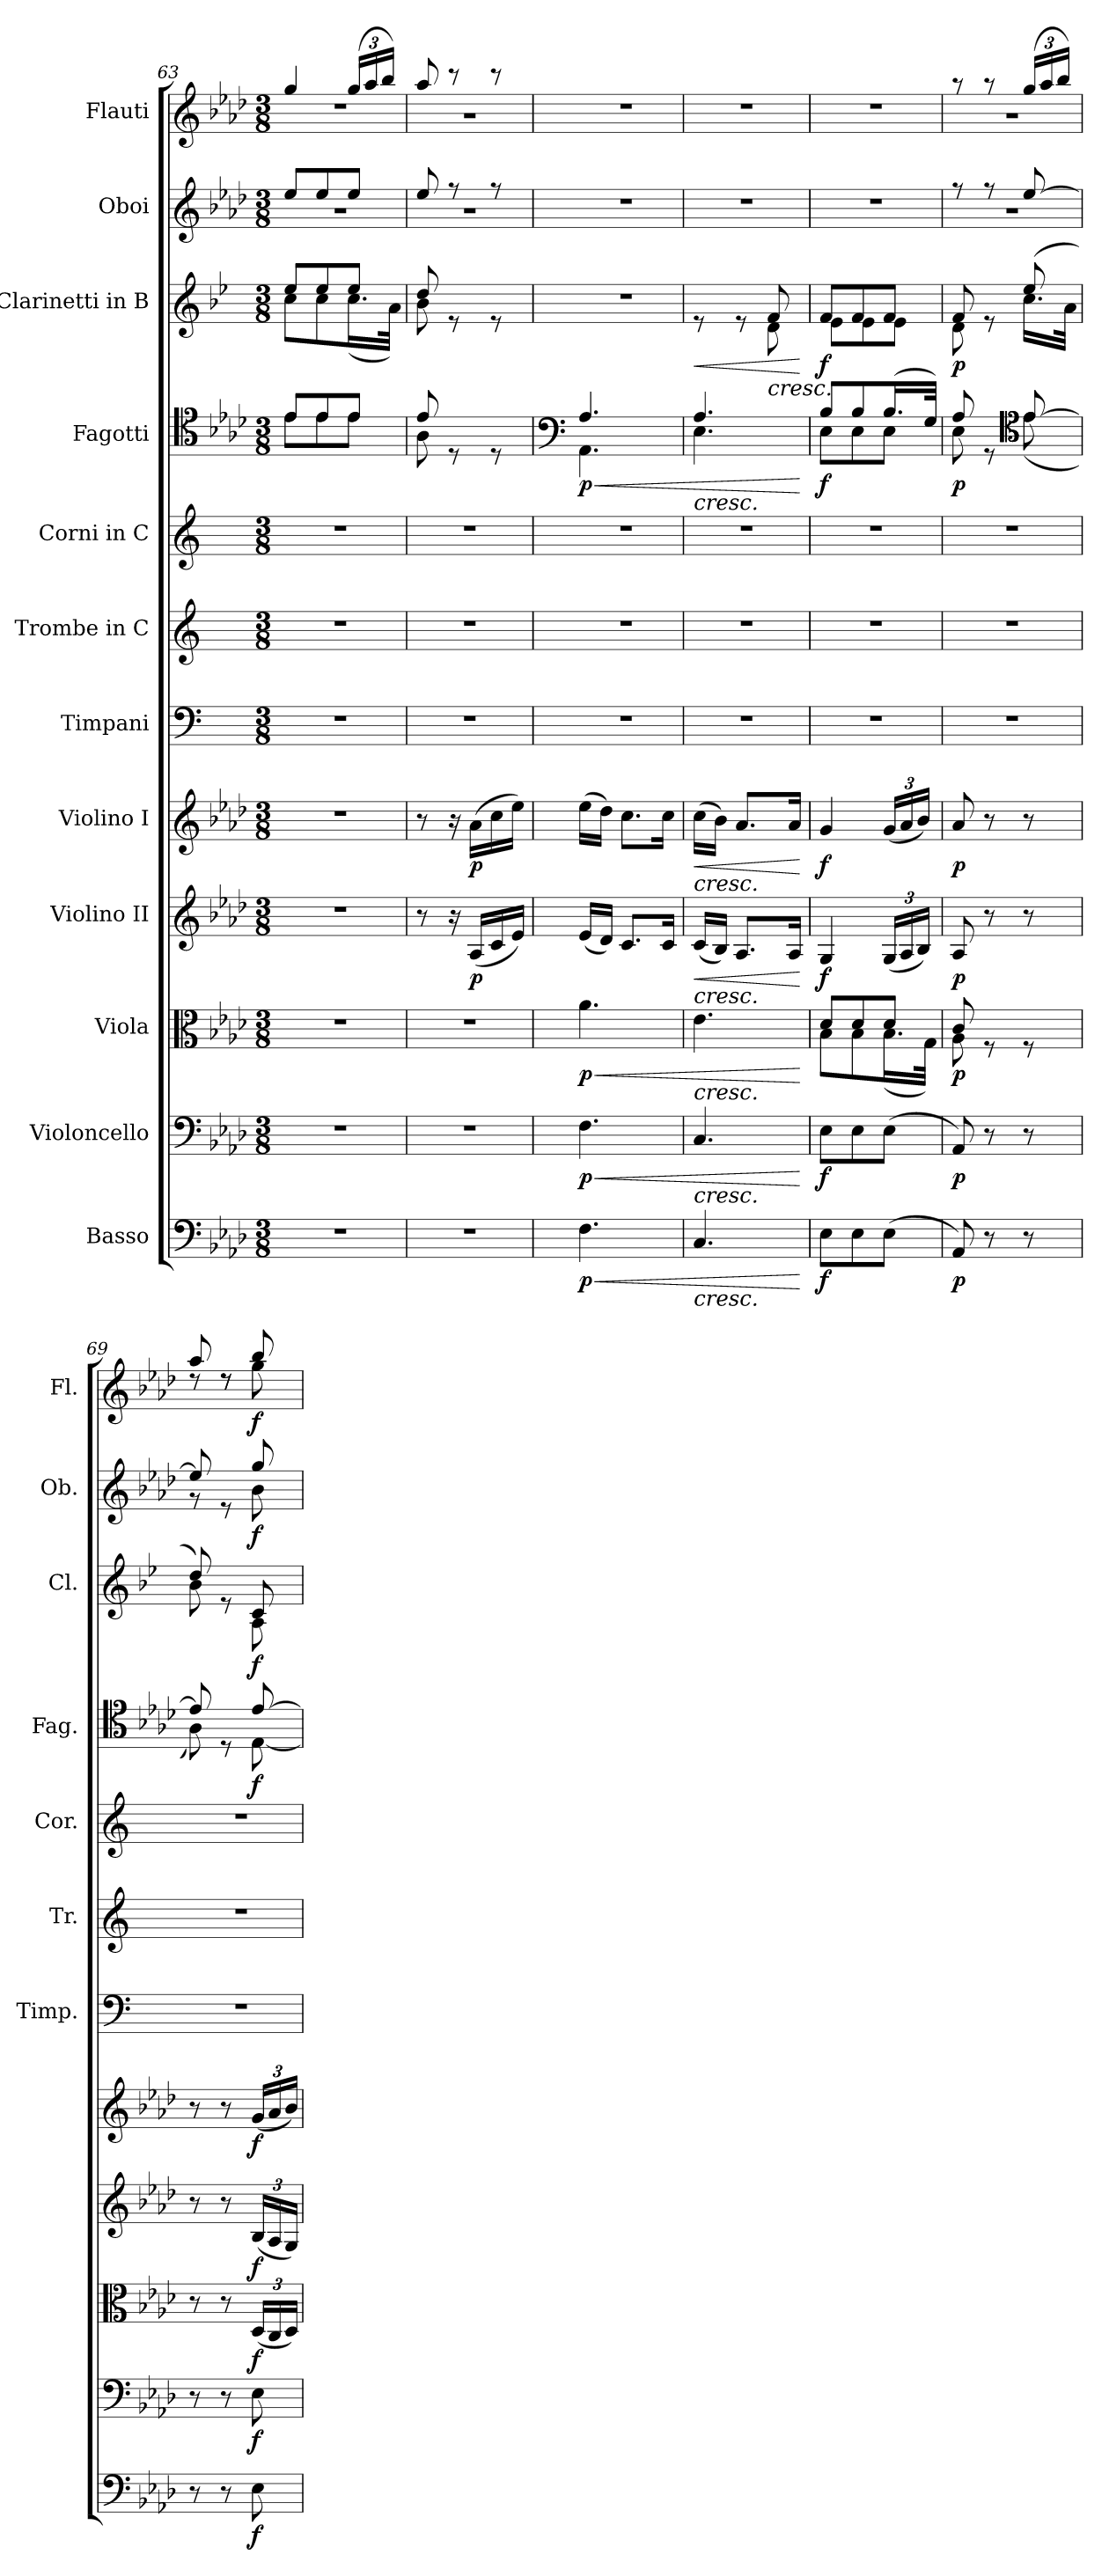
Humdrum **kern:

**kern	**dynam	**kern	**dynam	**kern	**dynam	**kern	**dynam	**kern	**dynam	**kern	**kern	**kern	**kern	**dynam	**kern	**dynam	**kern	**dynam	**kern	**dynam
*part12	*part12	*part11	*part11	*part10	*part10	*part9	*part9	*part8	*part8	*part7	*part6	*part5	*part4	*part4	*part3	*part3	*part2	*part2	*part1	*part1
*staff12	*staff12	*staff11	*staff11	*staff10	*staff10	*staff9	*staff9	*staff8	*staff8	*staff7	*staff6	*staff5	*staff4	*staff4	*staff3	*staff3	*staff2	*staff2	*staff1	*staff1
*I"Basso	*	*I"Violoncello	*	*I"Viola	*	*I"Violino II	*	*I"Violino I	*	*I"Timpani	*I"Trombe in C	*I"Corni in C	*I"Fagotti	*	*I"Clarinetti in B	*	*I"Oboi	*	*I"Flauti	*
*	*	*	*	*	*	*	*	*	*	*I'Timp.	*I'Tr.	*I'Cor.	*I'Fag.	*	*I'Cl.	*	*I'Ob.	*	*I'Fl.	*
*clefF4	*	*clefF4	*	*clefC3	*	*clefG2	*	*clefG2	*	*clefF4	*clefG2	*clefG2	*clefC4	*	*clefG2	*	*clefG2	*	*clefG2	*
*ITrd7c12	*	*	*	*	*	*	*	*	*	*	*	*ITrd7c12	*	*	*ITrd1c2	*	*	*	*	*
*k[b-e-a-d-]	*	*k[b-e-a-d-]	*	*k[b-e-a-d-]	*	*k[b-e-a-d-]	*	*k[b-e-a-d-]	*	*k[]	*k[]	*k[]	*k[b-e-a-d-]	*	*k[b-e-a-d-]	*	*k[b-e-a-d-]	*	*k[b-e-a-d-]	*
*M3/8	*	*M3/8	*	*M3/8	*	*M3/8	*	*M3/8	*	*M3/8	*M3/8	*M3/8	*M3/8	*	*M3/8	*	*M3/8	*	*M3/8	*
=63	=63	=63	=63	=63	=63	=63	=63	=63	=63	=63	=63	=63	=63	=63	=63	=63	=63	=63	=63	=63
*	*	*	*	*	*	*	*	*	*	*	*	*	*^	*	*^	*	*^	*	*^	*
4.r	.	4.r	.	4.r	.	4.r	.	4.r	.	4.r	4.r	4.r	8e-/L	8e-\L	.	8dd-/L	8b-\L	.	8ee-/L	4.r	.	4gg/	4.rdd	.
.	.	.	.	.	.	.	.	.	.	.	.	.	8e-/	8e-\	.	8dd-/	8b-\	.	8ee-/	.	.	.	.	.
*	*	*	*	*	*	*	*	*	*	*	*	*	*	*	*	*	*	*	*	*	*	*Xbrackettup	*	*
.	.	.	.	.	.	.	.	.	.	.	.	.	8e-/J	8e-\J	.	8dd-/J	(16.b-\L	.	8ee-/J	.	.	(24gg/LL	.	.
.	.	.	.	.	.	.	.	.	.	.	.	.	.	.	.	.	.	.	.	.	.	24aa-/	.	.
.	.	.	.	.	.	.	.	.	.	.	.	.	.	.	.	.	.	.	.	.	.	24bb-/JJ)	.	.
.	.	.	.	.	.	.	.	.	.	.	.	.	.	.	.	.	32g\JJk)	.	.	.	.	.	.	.
=64	=64	=64	=64	=64	=64	=64	=64	=64	=64	=64	=64	=64	=64	=64	=64	=64	=64	=64	=64	=64	=64	=64	=64	=64
4.r	.	4.r	.	4.r	.	8r	.	8r	.	4.r	4.r	4.r	8e-/	8A-\	.	8cc/	8a-\	.	8ee-/	4.r	.	8aa-/	4.r	.
.	.	.	.	.	.	16r	.	16r	.	.	.	.	8rD	4ryy	.	8re	4ryy	.	8r	.	.	8r	.	.
!	!	!	!	!	!	!	!LO:DY:b	!	!LO:DY:b	!	!	!	!	!	!	!	!	!	!	!	!	!	!	!
.	.	.	.	.	.	(16A-/LL	p	(16a-\LL	p	.	.	.	.	.	.	.	.	.	.	.	.	.	.	.
.	.	.	.	.	.	16c/	.	16cc\	.	.	.	.	8rD	.	.	8re	.	.	8r	.	.	8r	.	.
.	.	.	.	.	.	16e-/JJ)	.	16ee-\JJ)	.	.	.	.	.	.	.	.	.	.	.	.	.	.	.	.
*	*	*	*	*	*	*	*	*	*	*	*	*	*	*	*	*v	*v	*	*	*	*	*v	*v	*
*	*	*	*	*	*	*	*	*	*	*	*	*	*	*	*	*	*	*v	*v	*	*	*
=65	=65	=65	=65	=65	=65	=65	=65	=65	=65	=65	=65	=65	=65	=65	=65	=65	=65	=65	=65	=65	=65
*	*	*	*	*	*	*	*	*	*	*	*	*	*clefF4	*	*	*	*	*	*	*	*
!	!LO:HP:b	!	!LO:HP:b	!	!LO:HP:b	!	!	!	!	!	!	!	!	!	!LO:HP:b	!	!	!	!	!	!
!	!LO:DY:n=1:b	!	!LO:DY:n=1:b	!	!LO:DY:n=1:b	!	!	!	!	!	!	!	!	!	!LO:DY:n=1:b	!	!	!	!	!	!
4.FF\	< p	4.F\	< p	4.a-\	< p	(16e-/LL	.	(16ee-\LL	.	4.r	4.r	4.r	4.A-/	4.AA-\	< p	4.r	.	4.r	.	4.r	.
.	.	.	.	.	.	16d-/JJ)	.	16dd-\JJ)	.	.	.	.	.	.	.	.	.	.	.	.	.
.	.	.	.	.	.	8.c/L	.	8.cc\L	.	.	.	.	.	.	.	.	.	.	.	.	.
.	.	.	.	.	.	16c/Jk	.	16cc\Jk	.	.	.	.	.	.	.	.	.	.	.	.	.
=66	=66	=66	=66	=66	=66	=66	=66	=66	=66	=66	=66	=66	=66	=66	=66	=66	=66	=66	=66	=66	=66
!	!	!	!	!	!	!	!	!	!	!	!	!	!LO:TX:b:i:t=cresc.	!	!	!	!	!	!	!	!
!	!	!	!	!	!	!	!	!LO:TX:b:i:t=cresc.	!	!	!	!	!	!	!	!	!	!	!	!	!
!	!	!	!	!	!	!LO:TX:b:i:t=cresc.	!	!	!	!	!	!	!	!	!	!	!	!	!	!	!
!	!	!	!	!LO:TX:b:i:t=cresc.	!	!	!	!	!	!	!	!	!	!	!	!	!	!	!	!	!
!	!	!LO:TX:b:i:t=cresc.	!	!	!	!	!	!	!	!	!	!	!	!	!	!	!	!	!	!	!
!LO:TX:b:i:t=cresc.	!	!	!	!	!	!	!	!	!	!	!	!	!	!	!	!	!	!	!	!	!
!	!	!	!	!	!	!	!LO:HP:b	!	!LO:HP:b	!	!	!	!	!	!	!	!LO:HP:b	!	!	!	!
*	*	*	*	*	*	*	*	*	*	*	*	*	*	*	*	*^	*	*	*	*	*
4.CC/	.	4.C/	.	4.e-\	.	(16c/LL	<	(16cc\LL	<	4.r	4.r	4.r	4.A-/	4.E-\	.	8re	4ryy	<	4.r	.	4.r	.
.	.	.	.	.	.	16B-/JJ)	.	16b-\JJ)	.	.	.	.	.	.	.	.	.	.	.	.	.	.
.	.	.	.	.	.	8.A-/L	.	8.a-/L	.	.	.	.	.	.	.	8re	.	.	.	.	.	.
!	!	!	!	!	!	!	!	!	!	!	!	!	!	!	!	!LO:TX:b:i:t=cresc.	!	!	!	!	!	!
.	.	.	.	.	.	.	.	.	.	.	.	.	.	.	.	8e-/	8c\	.	.	.	.	.
.	.	.	.	.	.	16A-/Jk	.	16a-/Jk	.	.	.	.	.	.	.	.	.	.	.	.	.	.
*	*	*	*	*	*	*	*	*	*	*	*	*	*v	*v	*	*	*	*	*	*	*	*
*	*	*	*	*	*	*	*	*	*	*	*	*	*	*	*v	*v	*	*	*	*	*
.	[	.	[	.	[	.	[	.	[	.	.	.	.	[	.	[	.	.	.	.
=67	=67	=67	=67	=67	=67	=67	=67	=67	=67	=67	=67	=67	=67	=67	=67	=67	=67	=67	=67	=67
*	*	*	*	*^	*	*	*	*	*	*	*	*	*^	*	*^	*	*	*	*	*
!	!LO:DY:b	!	!LO:DY:b	!	!	!	!	!LO:DY:b	!	!LO:DY:b	!	!	!	!	!	!LO:DY:b	!	!	!LO:DY:b	!	!	!	!
8EE-\L	f	8E-\L	f	8d-/L	8B-\L	.	4G/	f	4g/	f	4.r	4.r	4.r	8B-/L	8E-\L	f	8e-/L	8d-\L	f	4.r	.	4.r	.
8EE-\	.	8E-\	.	8d-/	8B-\	.	.	.	.	.	.	.	.	8B-/	8E-\	.	8e-/	8d-\	.	.	.	.	.
*	*	*	*	*	*	*	*Xbrackettup	*	*Xbrackettup	*	*	*	*	*	*	*	*	*	*	*	*	*	*
(8EE-\J	.	(8E-\J	.	8d-/J	(16.B-\L	.	(24G/LL	.	(24g/LL	.	.	.	.	(16.B-/L	8E-\J	.	8e-/J	8d-\J	.	.	.	.	.
.	.	.	.	.	.	.	24A-/	.	24a-/	.	.	.	.	.	.	.	.	.	.	.	.	.	.
.	.	.	.	.	.	.	24B-/JJ)	.	24b-/JJ)	.	.	.	.	.	.	.	.	.	.	.	.	.	.
.	.	.	.	.	32G\JJk)	.	.	.	.	.	.	.	.	32G/JJk)	.	.	.	.	.	.	.	.	.
=68	=68	=68	=68	=68	=68	=68	=68	=68	=68	=68	=68	=68	=68	=68	=68	=68	=68	=68	=68	=68	=68	=68	=68
*	*	*	*	*	*	*	*	*	*	*	*	*	*	*	*	*	*	*	*	*^	*	*^	*
!	!LO:DY:b	!	!LO:DY:b	!	!	!LO:DY:b	!	!LO:DY:b	!	!LO:DY:b	!	!	!	!	!	!LO:DY:b	!	!	!LO:DY:b	!	!	!	!	!	!
8AAA-/)	p	8AA-/)	p	8c/	8A-\	p	8A-/	p	8a-/	p	4.r	4.r	4.r	8A-/	8E-\	p	8e-/	8c\	p	8r	4.r	.	8r	4.r	.
8r	.	8r	.	8rF	4ryy	.	8r	.	8r	.	.	.	.	8rGG	8ryy	.	8re	8ryy	.	8r	.	.	8r	.	.
*	*	*	*	*	*	*	*	*	*	*	*	*	*	*clefC4	*	*	*	*	*	*	*	*	*	*	*
8r	.	8r	.	8rF	.	.	8r	.	8r	.	.	.	.	[8e-/	(8e-\	.	(8dd-/	16.b-\LL	.	[8ee-/	.	.	(24gg/LL	.	.
.	.	.	.	.	.	.	.	.	.	.	.	.	.	.	.	.	.	.	.	.	.	.	24aa-/	.	.
.	.	.	.	.	.	.	.	.	.	.	.	.	.	.	.	.	.	.	.	.	.	.	24bb-/JJ)	.	.
.	.	.	.	.	.	.	.	.	.	.	.	.	.	.	.	.	.	32g\JJk	.	.	.	.	.	.	.
*	*	*	*	*v	*v	*	*	*	*	*	*	*	*	*	*	*	*	*	*	*	*	*	*	*	*
=69	=69	=69	=69	=69	=69	=69	=69	=69	=69	=69	=69	=69	=69	=69	=69	=69	=69	=69	=69	=69	=69	=69	=69	=69
8r	.	8r	.	8r	.	8r	.	8r	.	4.r	4.r	4.r	8e-/]	8A-\)	.	8cc/)	8a-\	.	8ee-/]	8r	.	8aa-/	8rdd	.
8r	.	8r	.	8r	.	8r	.	8r	.	.	.	.	8rD	8ryy	.	8re	8ryy	.	8re	8ryy	.	8rdd	8rdd	.
*	*	*	*	*Xbrackettup	*	*	*	*	*	*	*	*	*	*	*	*	*	*	*	*	*	*	*	*
!	!LO:DY:b	!	!LO:DY:b	!	!LO:DY:b	!	!LO:DY:b	!	!LO:DY:b	!	!	!	!	!	!LO:DY:b	!	!	!LO:DY:b	!	!	!LO:DY:b	!	!	!LO:DY:b
8EE-\	f	8E-\	f	(24D-/LL	f	(24B-/LL	f	(24g/LL	f	.	.	.	[8e-/	[8E-\	f	8B-/	8G\	f	8gg/	8b-\	f	8bb-/	8gg\	f
.	.	.	.	24C/	.	24A-/	.	24a-/	.	.	.	.	.	.	.	.	.	.	.	.	.	.	.	.
.	.	.	.	24D-/JJ)	.	24G/JJ)	.	24b-/JJ)	.	.	.	.	.	.	.	.	.	.	.	.	.	.	.	.
*	*	*	*	*	*	*	*	*	*	*	*	*	*v	*v	*	*	*	*	*v	*v	*	*v	*v	*
*	*	*	*	*	*	*	*	*	*	*	*	*	*	*	*v	*v	*	*	*	*	*
=	=	=	=	=	=	=	=	=	=	=	=	=	=	=	=	=	=	=	=	=
*-	*-	*-	*-	*-	*-	*-	*-	*-	*-	*-	*-	*-	*-	*-	*-	*-	*-	*-	*-	*-
